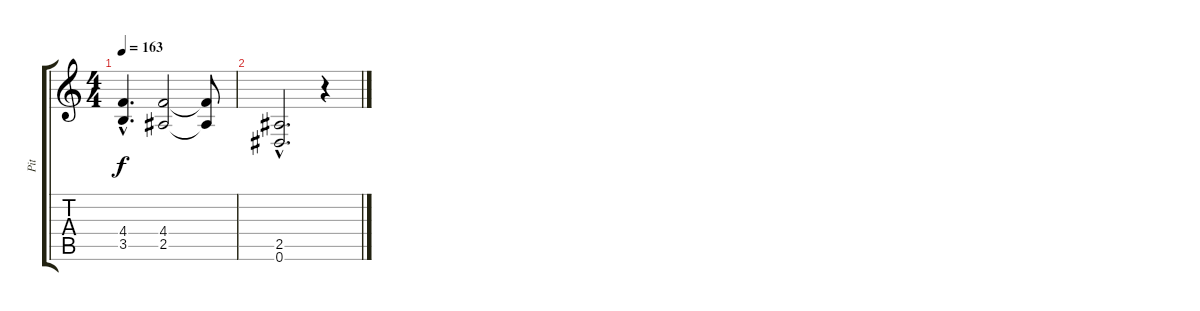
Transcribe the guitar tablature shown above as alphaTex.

\track ("Pit" "Pit") {instrument overdrivenguitar}
\staff {score tabs}
\tuning (Eb4 Bb3 Gb3 Db3 Ab2 Eb2) {hide}
\ts (4 4)
\tempo 163
\clef g2
\ks c
(4.4{hac} 3.5{hac}).4{d dy f} (4.4 2.5).2 (4.4{t} 2.5{t}).8 |
(2.5{hac} 0.6{hac}).2{d} r.4
